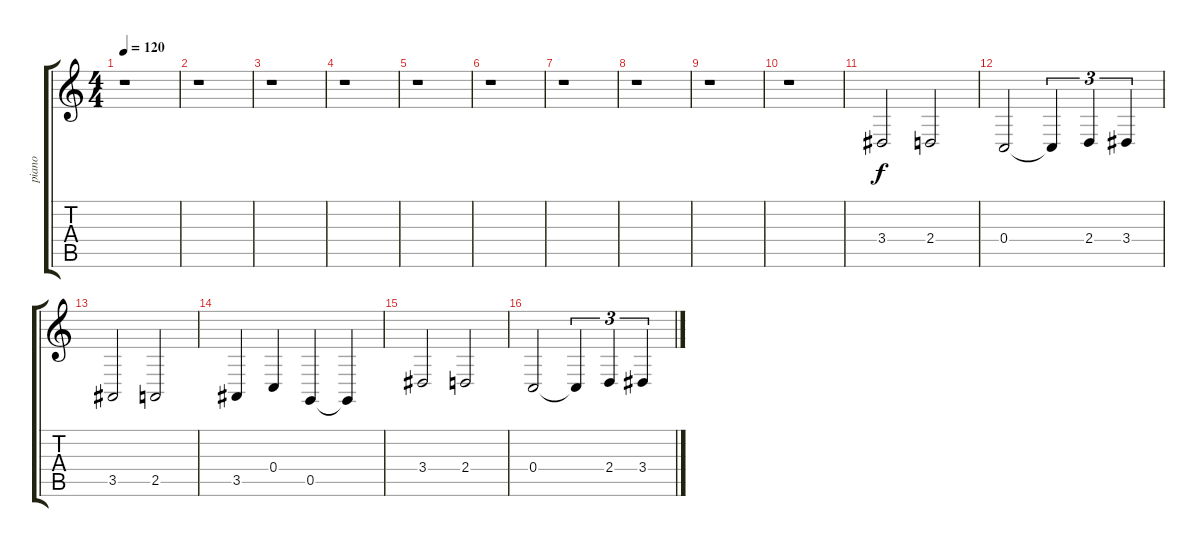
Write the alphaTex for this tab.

\track ("piano" "piano") {instrument electricpiano2}
\staff {score tabs}
\tuning (D4 A3 F3 C3 G2 D2) {hide}
\ts (4 4)
\tempo 120
\clef g2
\ks c
r.1{dy f} |
r.1 |
r.1 |
r.1 |
r.1 |
r.1 |
r.1 |
r.1 |
r.1 |
r.1 |
3.4.2 2.4.2 |
0.4.2 0.4{t}.4{tu (3 2)} 2.4.4{tu (3 2)} 3.4.4{tu (3 2)} |
3.5.2 2.5.2 |
3.5.4 0.4.4 0.5.4 0.5{t}.4 |
3.4.2 2.4.2 |
0.4.2 0.4{t}.4{tu (3 2)} 2.4.4{tu (3 2)} 3.4.4{tu (3 2)}
